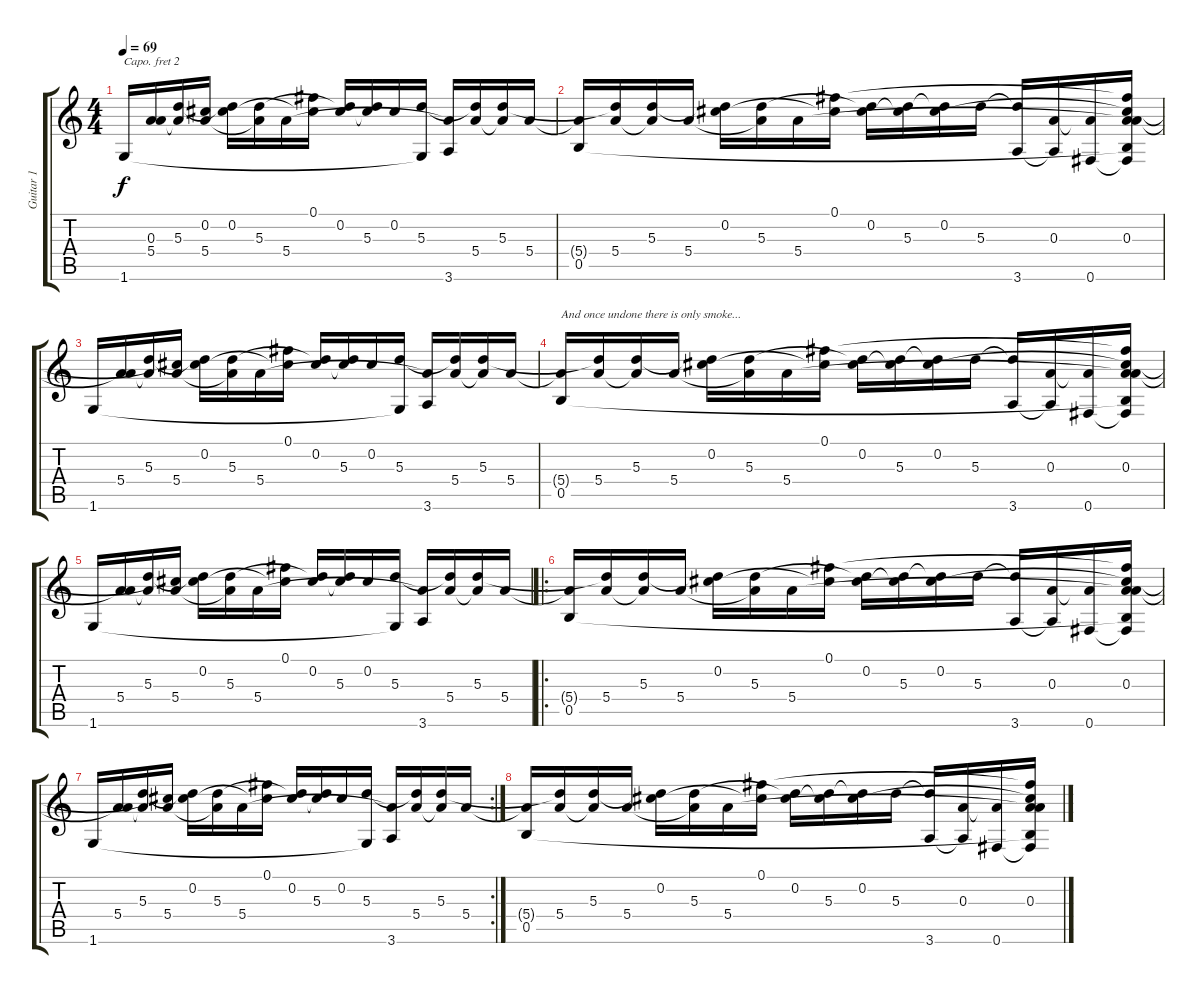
\track ("Guitar 1" "Guitar 1") {instrument electricguitarjazz}
\staff {score tabs}
\capo 2
\tuning (E4 B3 G3 D3 A2 E2) {hide}
\ts (4 4)
\tempo 69
\clef g2
\ks c
1.6.16{dy f} (0.3{t} 5.4).16 (5.3 5.4{t}).16 (0.2{t} 5.4).16 (0.2 5.3{t}).16 (5.3 5.4{t}).16 5.4.16 (0.1 0.2{t}).16 (0.2 5.3{t}).16 (0.2{t} 5.3).16 0.2.16 (5.3 1.6{t}).16 (5.4{t} 3.6).16 (5.3{t} 5.4).16 (5.3 5.4{t}).16 5.4.16 |
(5.4{t} 0.5).16 (5.3{t} 5.4).16 (5.3 5.4{t}).16 5.4.16 (0.2 5.3{t}).16 (5.3 5.4{t}).16 5.4.16 (0.1 0.2{t}).16 (0.2 5.3{t}).16 (0.2{t} 5.3).16 (0.2 5.3{t}).16 5.3.16 (5.3{t} 3.6).16 (0.3 3.6{t}).16 (0.3{t} 0.6).16 (0.1{t} 0.2{t} 0.3 5.4{t} 0.5{t} 0.6{t}).16 |
1.6.16 (0.3{t} 5.4).16 (5.3 5.4{t}).16 (0.2{t} 5.4).16 (0.2 5.3{t}).16 (5.3 5.4{t}).16 5.4.16 (0.1 0.2{t}).16 (0.2 5.3{t}).16 (0.2{t} 5.3).16 0.2.16 (5.3 1.6{t}).16 (5.4{t} 3.6).16 (5.3{t} 5.4).16 (5.3 5.4{t}).16 5.4.16 |
(5.4{t} 0.5).16{txt "And once undone there is only smoke..."} (5.3{t} 5.4).16 (5.3 5.4{t}).16 5.4.16 (0.2 5.3{t}).16 (5.3 5.4{t}).16 5.4.16 (0.1 0.2{t}).16 (0.2 5.3{t}).16 (0.2{t} 5.3).16 (0.2 5.3{t}).16 5.3.16 (5.3{t} 3.6).16 (0.3 3.6{t}).16 (0.3{t} 0.6).16 (0.1{t} 0.2{t} 0.3 5.4{t} 0.5{t} 0.6{t}).16 |
1.6.16 (0.3{t} 5.4).16 (5.3 5.4{t}).16 (0.2{t} 5.4).16 (0.2 5.3{t}).16 (5.3 5.4{t}).16 5.4.16 (0.1 0.2{t}).16 (0.2 5.3{t}).16 (0.2{t} 5.3).16 0.2.16 (5.3 1.6{t}).16 (5.4{t} 3.6).16 (5.3{t} 5.4).16 (5.3 5.4{t}).16 5.4.16 |
\ro
(5.4{t} 0.5).16 (5.3{t} 5.4).16 (5.3 5.4{t}).16 5.4.16 (0.2 5.3{t}).16 (5.3 5.4{t}).16 5.4.16 (0.1 0.2{t}).16 (0.2 5.3{t}).16 (0.2{t} 5.3).16 (0.2 5.3{t}).16 5.3.16 (5.3{t} 3.6).16 (0.3 3.6{t}).16 (0.3{t} 0.6).16 (0.1{t} 0.2{t} 0.3 5.4{t} 0.5{t} 0.6{t}).16 |
\rc 2
1.6.16 (0.3{t} 5.4).16 (5.3 5.4{t}).16 (0.2{t} 5.4).16 (0.2 5.3{t}).16 (5.3 5.4{t}).16 5.4.16 (0.1 0.2{t}).16 (0.2 5.3{t}).16 (0.2{t} 5.3).16 0.2.16 (5.3 1.6{t}).16 (5.4{t} 3.6).16 (5.3{t} 5.4).16 (5.3 5.4{t}).16 5.4.16 |
(5.4{t} 0.5).16 (5.3{t} 5.4).16 (5.3 5.4{t}).16 5.4.16 (0.2 5.3{t}).16 (5.3 5.4{t}).16 5.4.16 (0.1 0.2{t}).16 (0.2 5.3{t}).16 (0.2{t} 5.3).16 (0.2 5.3{t}).16 5.3.16 (5.3{t} 3.6).16 (0.3 3.6{t}).16 (0.3{t} 0.6).16 (0.1{t} 0.2{t} 0.3 5.4{t} 0.5{t} 0.6{t}).16
